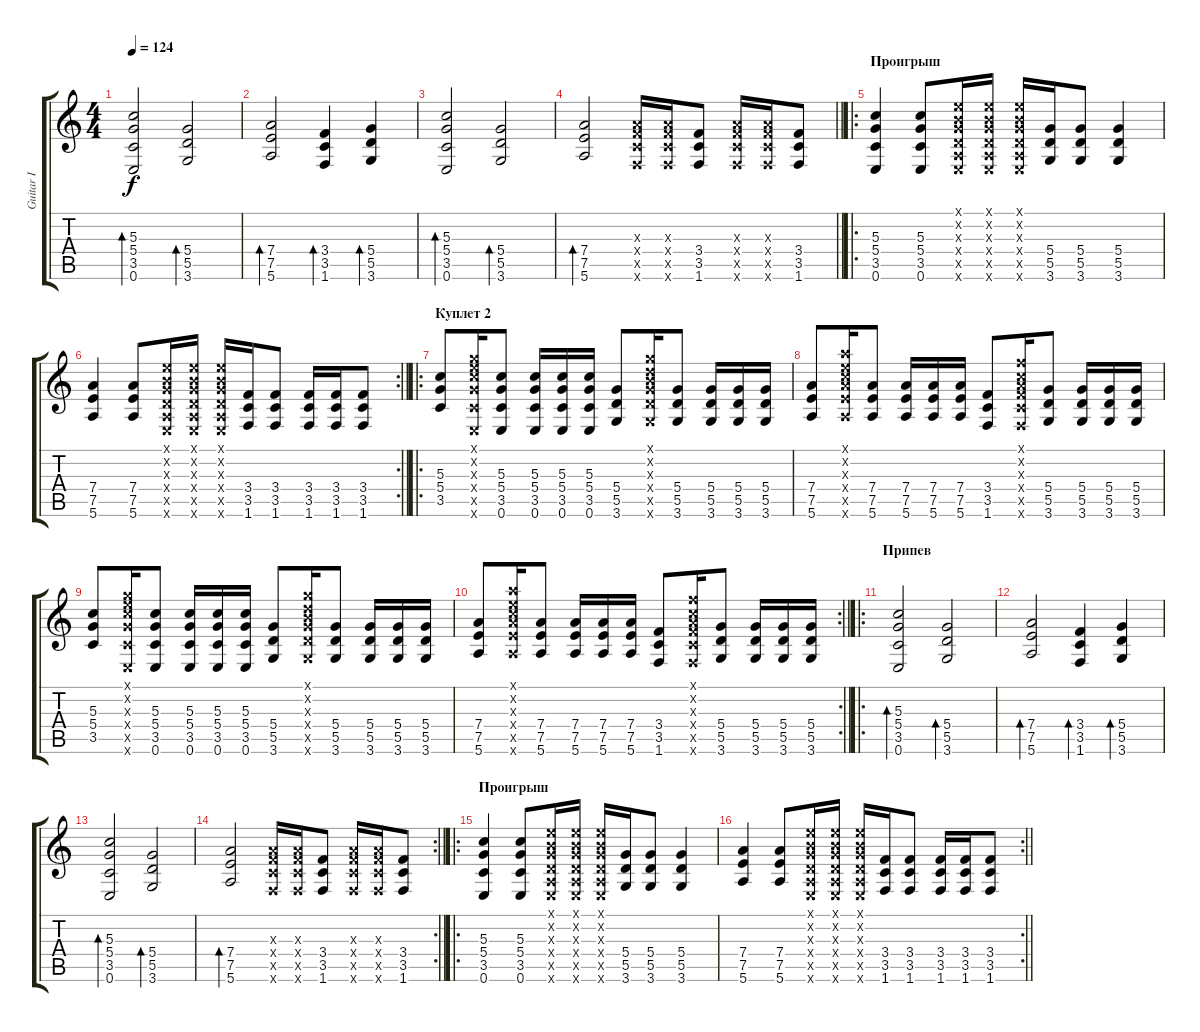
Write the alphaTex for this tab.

\track ("Guitar I" "Guitar I") {instrument acousticguitarnylon}
\staff {score tabs}
\tuning (E4 B3 G3 D3 A2 E2) {hide}
\ts (4 4)
\tempo 124
\clef g2
\ks c
(5.3 5.4 3.5 0.6).2{bd 120 dy f volume 8} (5.4 5.5 3.6).2{bd 120} |
(7.4 7.5 5.6).2{bd 120} (3.4 3.5 1.6).4{bd 120} (5.4 5.5 3.6).4{bd 120} |
(5.3 5.4 3.5 0.6).2{bd 120} (5.4 5.5 3.6).2{bd 120} |
\barLineRight lightlight
(7.4 7.5 5.6).2{bd 120} (2.3{x} 3.4{x} 3.5{x} 1.6{x}).16 (2.3{x} 3.4{x} 3.5{x} 1.6{x}).16 (3.4 3.5 1.6).8 (2.3{x} 3.4{x} 3.5{x} 1.6{x}).16 (2.3{x} 3.4{x} 3.5{x} 1.6{x}).16 (3.4 3.5 1.6).8 |
\ro
\section ("" "Проигрыш")
(5.3 5.4 3.5 0.6).4{instrument acousticguitarnylon} (5.3 5.4 3.5 0.6).8 (0.1{x} 0.2{x} 0.3{x} 0.4{x} 0.5{x} 0.6{x}).16 (0.1{x} 0.2{x} 0.3{x} 0.4{x} 0.5{x} 0.6{x}).16 (0.1{x} 0.2{x} 0.3{x} 0.4{x} 0.5{x} 0.6{x}).16 (5.4 5.5 3.6).16 (5.4 5.5 3.6).8 (5.4 5.5 3.6).4 |
\rc 2
\barLineRight lightlight
(7.4 7.5 5.6).4 (7.4 7.5 5.6).8 (0.1{x} 0.2{x} 0.3{x} 0.4{x} 0.5{x} 0.6{x}).16 (0.1{x} 0.2{x} 0.3{x} 0.4{x} 0.5{x} 0.6{x}).16 (0.1{x} 0.2{x} 0.3{x} 0.4{x} 0.5{x} 0.6{x}).16 (3.4 3.5 1.6).16 (3.4 3.5 1.6).8 (3.4 3.5 1.6).16 (3.4 3.5 1.6).16 (3.4 3.5 1.6).8 |
\ro
\section ("" "Куплет 2")
(5.3 5.4 3.5).8 (3.1{x} 5.2{x} 5.3{x} 5.4{x} 3.5{x} 0.6{x}).16 (5.3 5.4 3.5 0.6).8 (5.3 5.4 3.5 0.6).16 (5.3 5.4 3.5 0.6).16 (5.3 5.4 3.5 0.6).16 (5.4 5.5 3.6).8 (3.1{x} 3.2{x} 4.3{x} 5.4{x} 5.5{x} 3.6{x}).16 (5.4 5.5 3.6).8 (5.4 5.5 3.6).16 (5.4 5.5 3.6).16 (5.4 5.5 3.6).16 |
(7.4 7.5 5.6).8 (5.1{x} 5.2{x} 5.3{x} 7.4{x} 7.5{x} 5.6{x}).16 (7.4 7.5 5.6).8 (7.4 7.5 5.6).16 (7.4 7.5 5.6).16 (7.4 7.5 5.6).16 (3.4 3.5 1.6).8 (1.1{x} 1.2{x} 2.3{x} 3.4{x} 3.5{x} 1.6{x}).16 (5.4 5.5 3.6).8 (5.4 5.5 3.6).16 (5.4 5.5 3.6).16 (5.4 5.5 3.6).16 |
(5.3 5.4 3.5).8 (3.1{x} 5.2{x} 5.3{x} 5.4{x} 3.5{x} 0.6{x}).16 (5.3 5.4 3.5 0.6).8 (5.3 5.4 3.5 0.6).16 (5.3 5.4 3.5 0.6).16 (5.3 5.4 3.5 0.6).16 (5.4 5.5 3.6).8 (3.1{x} 3.2{x} 4.3{x} 5.4{x} 5.5{x} 3.6{x}).16 (5.4 5.5 3.6).8 (5.4 5.5 3.6).16 (5.4 5.5 3.6).16 (5.4 5.5 3.6).16 |
\rc 2
\barLineRight lightlight
(7.4 7.5 5.6).8 (5.1{x} 5.2{x} 5.3{x} 7.4{x} 7.5{x} 5.6{x}).16 (7.4 7.5 5.6).8 (7.4 7.5 5.6).16 (7.4 7.5 5.6).16 (7.4 7.5 5.6).16 (3.4 3.5 1.6).8 (1.1{x} 1.2{x} 2.3{x} 3.4{x} 3.5{x} 1.6{x}).16 (5.4 5.5 3.6).8 (5.4 5.5 3.6).16 (5.4 5.5 3.6).16 (5.4 5.5 3.6).16 |
\ro
\section ("" "Припев")
(5.3 5.4 3.5 0.6).2{bd 120 volume 8} (5.4 5.5 3.6).2{bd 120} |
(7.4 7.5 5.6).2{bd 120} (3.4 3.5 1.6).4{bd 120} (5.4 5.5 3.6).4{bd 120} |
(5.3 5.4 3.5 0.6).2{bd 120} (5.4 5.5 3.6).2{bd 120} |
\rc 2
\barLineRight lightlight
(7.4 7.5 5.6).2{bd 120} (2.3{x} 3.4{x} 3.5{x} 1.6{x}).16 (2.3{x} 3.4{x} 3.5{x} 1.6{x}).16 (3.4 3.5 1.6).8 (2.3{x} 3.4{x} 3.5{x} 1.6{x}).16 (2.3{x} 3.4{x} 3.5{x} 1.6{x}).16 (3.4 3.5 1.6).8 |
\ro
\section ("" "Проигрыш")
(5.3 5.4 3.5 0.6).4{volume 10} (5.3 5.4 3.5 0.6).8 (0.1{x} 0.2{x} 0.3{x} 0.4{x} 0.5{x} 0.6{x}).16 (0.1{x} 0.2{x} 0.3{x} 0.4{x} 0.5{x} 0.6{x}).16 (0.1{x} 0.2{x} 0.3{x} 0.4{x} 0.5{x} 0.6{x}).16 (5.4 5.5 3.6).16 (5.4 5.5 3.6).8 (5.4 5.5 3.6).4 |
\rc 2
\barLineRight lightlight
(7.4 7.5 5.6).4 (7.4 7.5 5.6).8 (0.1{x} 0.2{x} 0.3{x} 0.4{x} 0.5{x} 0.6{x}).16 (0.1{x} 0.2{x} 0.3{x} 0.4{x} 0.5{x} 0.6{x}).16 (0.1{x} 0.2{x} 0.3{x} 0.4{x} 0.5{x} 0.6{x}).16 (3.4 3.5 1.6).16 (3.4 3.5 1.6).8 (3.4 3.5 1.6).16 (3.4 3.5 1.6).16 (3.4 3.5 1.6).8
